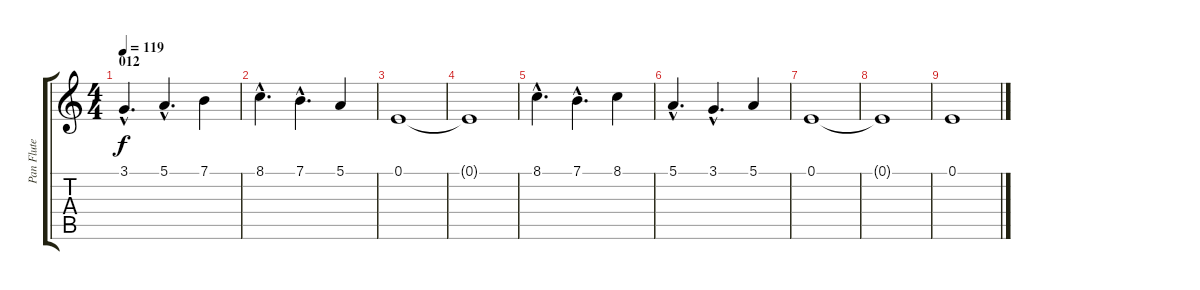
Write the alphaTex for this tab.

\track ("Pan Flute" "Pan Flute") {instrument panflute}
\staff {score tabs}
\tuning (E4 B3 G3 D3 A2 E2) {hide}
\ts (4 4)
\section ("" "012")
\tempo 119
\clef g2
\ks c
3.1{hac}.4{d dy f} 5.1{hac}.4{d} 7.1.4 |
8.1{hac}.4{d} 7.1{hac}.4{d} 5.1.4 |
0.1.1 |
0.1{t}.1 |
8.1{hac}.4{d} 7.1{hac}.4{d} 8.1.4 |
5.1{hac}.4{d} 3.1{hac}.4{d} 5.1.4 |
0.1.1 |
0.1{t}.1 |
0.1.1{volume 0}
